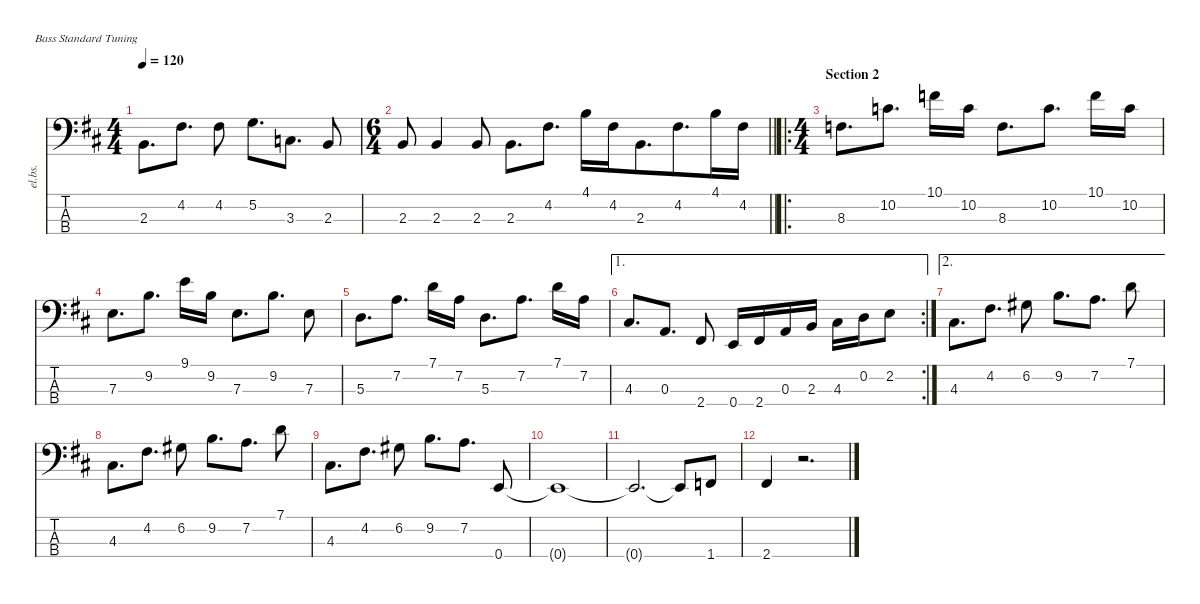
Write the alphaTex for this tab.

\defaultSystemsLayout 4
\hideDynamics
\bracketExtendMode nobrackets
\otherSystemsTrackNameOrientation horizontal
\track ("Bass" "el.bs.") {instrument electricbassfinger}
\staff {score tabs}
\tuning (G2 D2 A1 E1)
\ts (4 4)
\tempo 120
\clef f4
\ks d
2.3{acc forcenatural}.8{d dy f} 4.2{acc #}.8{d} 4.2{acc #}.8 5.2{acc forcenatural}.8{d} 3.3{acc forcenatural}.8{d} 2.3{acc forcenatural}.8 |
\ts (6 4)
\beaming (8 2 2 2 6)
\barLineRight lightlight
2.3{acc forcenatural}.8 2.3{acc forcenatural}.4 2.3{acc forcenatural}.8 2.3{acc forcenatural}.8{d} 4.2{acc #}.8{d} 4.1{acc forcenatural}.16 4.2{acc #}.16 2.3{acc forcenatural}.8{d} 4.2{acc #}.8{d} 4.1{acc forcenatural}.16 4.2{acc #}.16 |
\ro
\ts (4 4)
\beaming (8 2 2 2 2)
\section ("" "Section 2")
8.3{acc forcenatural}.8{d} 10.2{acc forcenatural}.8{d} 10.1{acc forcenatural}.16 10.2{acc forcenatural}.16 8.3{acc forcenatural}.8{d} 10.2{acc forcenatural}.8{d} 10.1{acc forcenatural}.16 10.2{acc forcenatural}.16 |
7.3{acc forcenatural}.8{d} 9.2{acc forcenatural}.8{d} 9.1{acc forcenatural}.16 9.2{acc forcenatural}.16 7.3{acc forcenatural}.8{d} 9.2{acc forcenatural}.8{d} 7.3{acc forcenatural}.8 |
5.3{acc forcenatural}.8{d} 7.2{acc forcenatural}.8{d} 7.1{acc forcenatural}.16 7.2{acc forcenatural}.16 5.3{acc forcenatural}.8{d} 7.2{acc forcenatural}.8{d} 7.1{acc forcenatural}.16 7.2{acc forcenatural}.16 |
\ae 1
\rc 2
4.3{acc #}.8{d} 0.3{acc forcenatural}.8{d} 2.4{acc #}.8 0.4{acc forcenatural}.16 2.4{acc #}.16 0.3{acc forcenatural}.16 2.3{acc forcenatural}.16 4.3{acc #}.16 0.2{acc forcenatural}.16 2.2{acc forcenatural}.8 |
\ae 2
4.3{acc #}.8{d} 4.2{acc #}.8{d} 6.2{acc #}.8 9.2{acc forcenatural}.8{d} 7.2{acc forcenatural}.8{d} 7.1{acc forcenatural}.8 |
4.3{acc #}.8{d} 4.2{acc #}.8{d} 6.2{acc #}.8 9.2{acc forcenatural}.8{d} 7.2{acc forcenatural}.8{d} 7.1{acc forcenatural}.8 |
4.3{acc #}.8{d} 4.2{acc #}.8{d} 6.2{acc #}.8 9.2{acc forcenatural}.8{d} 7.2{acc forcenatural}.8{d} 0.4{acc forcenatural}.8 |
0.4{t acc forcenatural}.1 |
0.4{t acc forcenatural}.2{d} 0.4{t acc forcenatural}.8 1.4{acc forcenatural}.8 |
2.4{acc #}.4 r.2{d}
